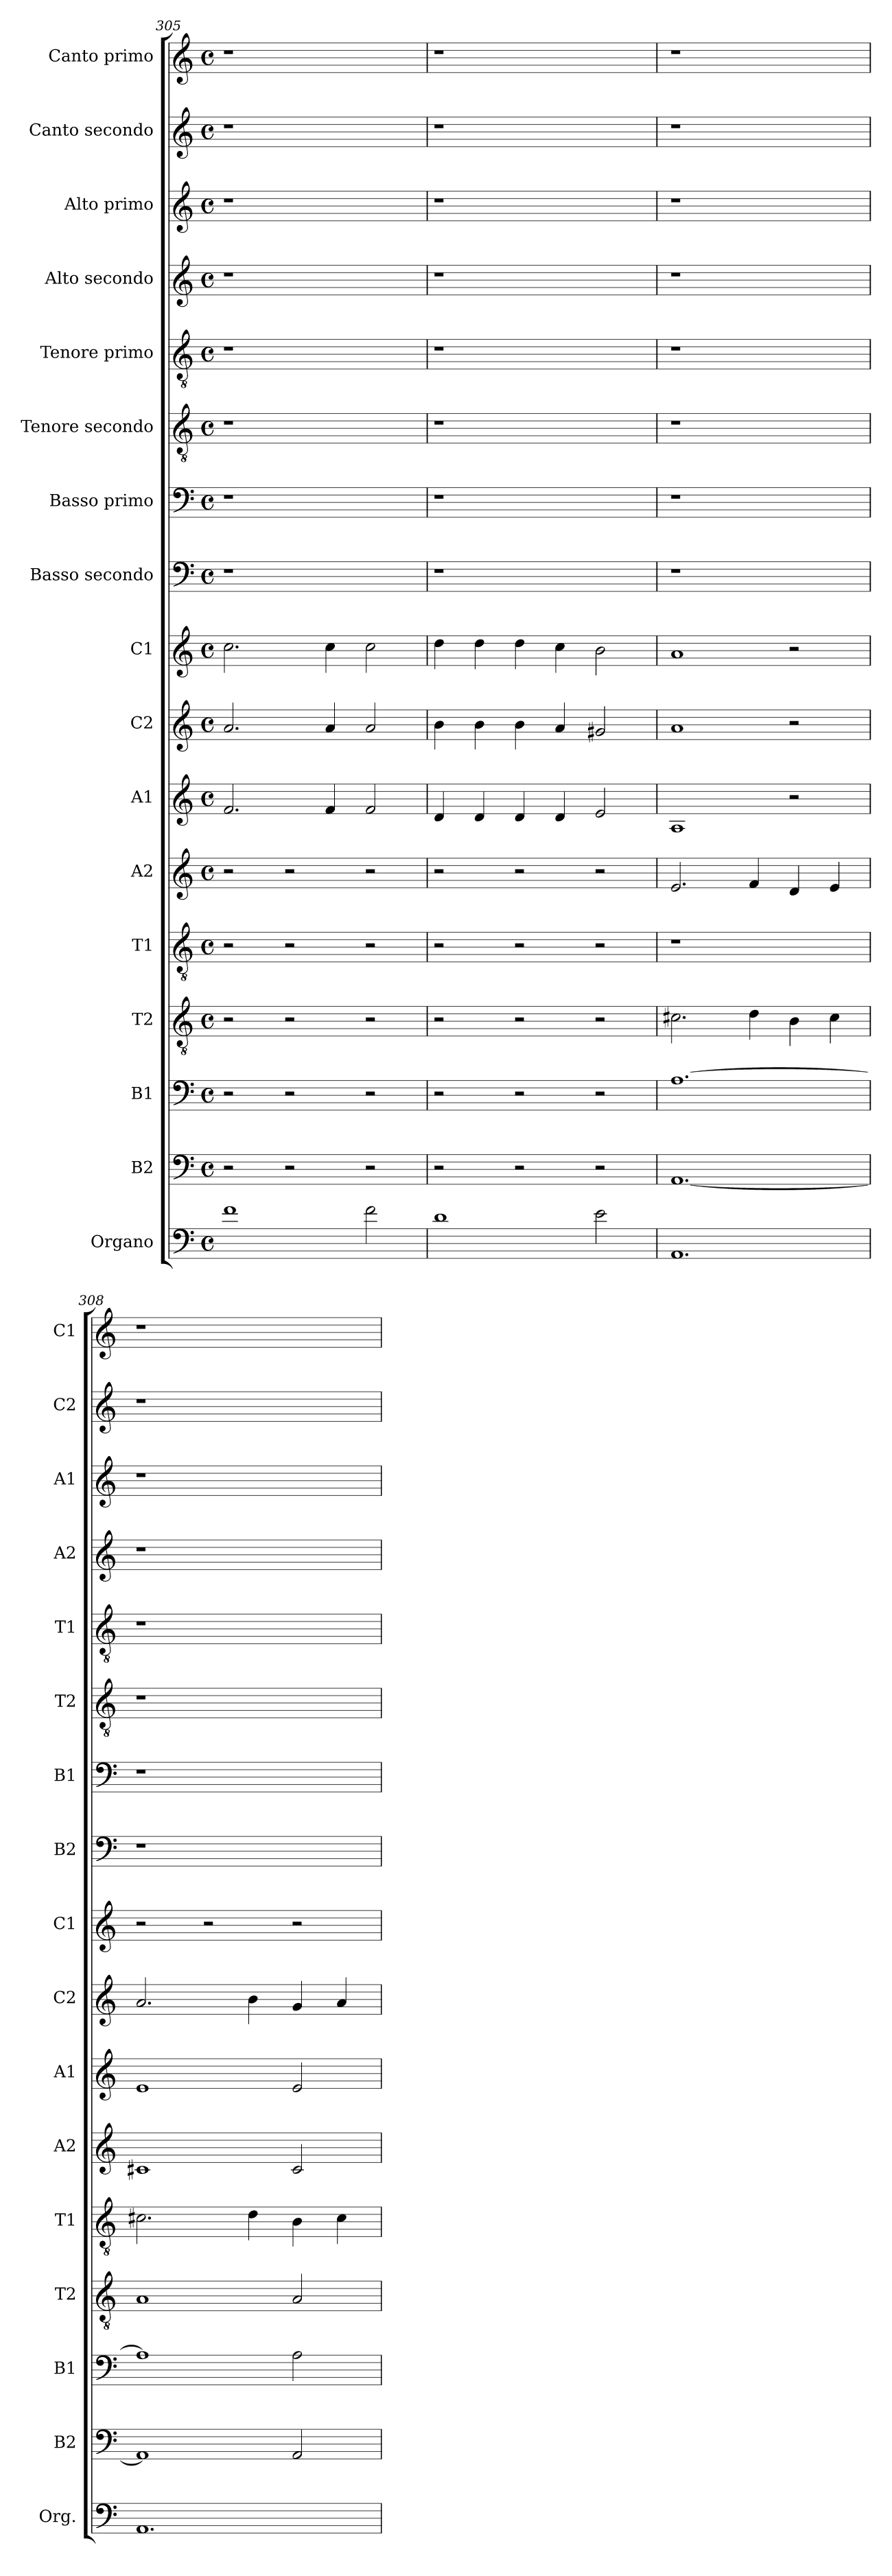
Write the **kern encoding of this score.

**kern	**kern	**kern	**kern	**kern	**kern	**kern	**kern	**kern	**kern	**kern	**kern	**kern	**kern	**kern	**kern	**kern
*part17	*part16	*part15	*part14	*part13	*part12	*part11	*part10	*part9	*part8	*part7	*part6	*part5	*part4	*part3	*part2	*part1
*staff17	*staff16	*staff15	*staff14	*staff13	*staff12	*staff11	*staff10	*staff9	*staff8	*staff7	*staff6	*staff5	*staff4	*staff3	*staff2	*staff1
*I"Organo	*I"B2	*I"B1	*I"T2	*I"T1	*I"A2	*I"A1	*I"C2	*I"C1	*I"Basso secondo	*I"Basso primo	*I"Tenore secondo	*I"Tenore primo	*I"Alto secondo	*I"Alto primo	*I"Canto secondo	*I"Canto primo
*I'Org.	*I'B2	*I'B1	*I'T2	*I'T1	*I'A2	*I'A1	*I'C2	*I'C1	*I'B2	*I'B1	*I'T2	*I'T1	*I'A2	*I'A1	*I'C2	*I'C1
*clefF4	*clefF4	*clefF4	*clefGv2	*clefGv2	*clefG2	*clefG2	*clefG2	*clefG2	*clefF4	*clefF4	*clefGv2	*clefGv2	*clefG2	*clefG2	*clefG2	*clefG2
*k[]	*k[]	*k[]	*k[]	*k[]	*k[]	*k[]	*k[]	*k[]	*k[]	*k[]	*k[]	*k[]	*k[]	*k[]	*k[]	*k[]
*C:	*C:	*C:	*C:	*C:	*C:	*C:	*C:	*C:	*C:	*C:	*C:	*C:	*C:	*C:	*C:	*C:
*M4/4	*M4/4	*M4/4	*M4/4	*M4/4	*M4/4	*M4/4	*M4/4	*M4/4	*M4/4	*M4/4	*M4/4	*M4/4	*M4/4	*M4/4	*M4/4	*M4/4
*met(c)	*met(c)	*met(c)	*met(c)	*met(c)	*met(c)	*met(c)	*met(c)	*met(c)	*met(c)	*met(c)	*met(c)	*met(c)	*met(c)	*met(c)	*met(c)	*met(c)
=305	=305	=305	=305	=305	=305	=305	=305	=305	=305	=305	=305	=305	=305	=305	=305	=305
1f	2r	2r	2r	2r	2r	2.f/	2.a/	2.cc\	1r	1r	1r	1r	1r	1r	1r	1r
.	2r	2r	2r	2r	2r	.	.	.	.	.	.	.	.	.	.	.
.	.	.	.	.	.	4f/	4a/	4cc\	.	.	.	.	.	.	.	.
2f\	2r	2r	2r	2r	2r	2f/	2a/	2cc\	2ryy	2ryy	2ryy	2ryy	2ryy	2ryy	2ryy	2ryy
=306	=306	=306	=306	=306	=306	=306	=306	=306	=306	=306	=306	=306	=306	=306	=306	=306
1d	2r	2r	2r	2r	2r	4d/	4b\	4dd\	1r	1r	1r	1r	1r	1r	1r	1r
.	.	.	.	.	.	4d/	4b\	4dd\	.	.	.	.	.	.	.	.
.	2r	2r	2r	2r	2r	4d/	4b\	4dd\	.	.	.	.	.	.	.	.
.	.	.	.	.	.	4d/	4a/	4cc\	.	.	.	.	.	.	.	.
2e\	2r	2r	2r	2r	2r	2e/	2g#X/	2b\	2ryy	2ryy	2ryy	2ryy	2ryy	2ryy	2ryy	2ryy
=307	=307	=307	=307	=307	=307	=307	=307	=307	=307	=307	=307	=307	=307	=307	=307	=307
!	!	!	!	!LO:N:vis=1	!	!	!	!	!	!	!	!	!	!	!	!
1.AA	[<1.AA	[>1.A	2.c#X\	1r	2.e/	1A	1a	1a	1r	1r	1r	1r	1r	1r	1r	1r
.	.	.	4d\	.	4f/	.	.	.	.	.	.	.	.	.	.	.
.	.	.	4B\	2ryy	4d/	2r	2r	2r	2ryy	2ryy	2ryy	2ryy	2ryy	2ryy	2ryy	2ryy
.	.	.	4c#\	.	4e/	.	.	.	.	.	.	.	.	.	.	.
=308	=308	=308	=308	=308	=308	=308	=308	=308	=308	=308	=308	=308	=308	=308	=308	=308
1.AA	1AA]	1A]	1A	2.c#X\	1c#X	1e	2.a/	2r	1r	1r	1r	1r	1r	1r	1r	1r
.	.	.	.	.	.	.	.	2r	.	.	.	.	.	.	.	.
.	.	.	.	4d\	.	.	4b\	.	.	.	.	.	.	.	.	.
.	2AA/	2A\	2A/	4B\	2c#/	2e/	4g/	2r	2ryy	2ryy	2ryy	2ryy	2ryy	2ryy	2ryy	2ryy
.	.	.	.	4c#\	.	.	4a/	.	.	.	.	.	.	.	.	.
=	=	=	=	=	=	=	=	=	=	=	=	=	=	=	=	=
*-	*-	*-	*-	*-	*-	*-	*-	*-	*-	*-	*-	*-	*-	*-	*-	*-
